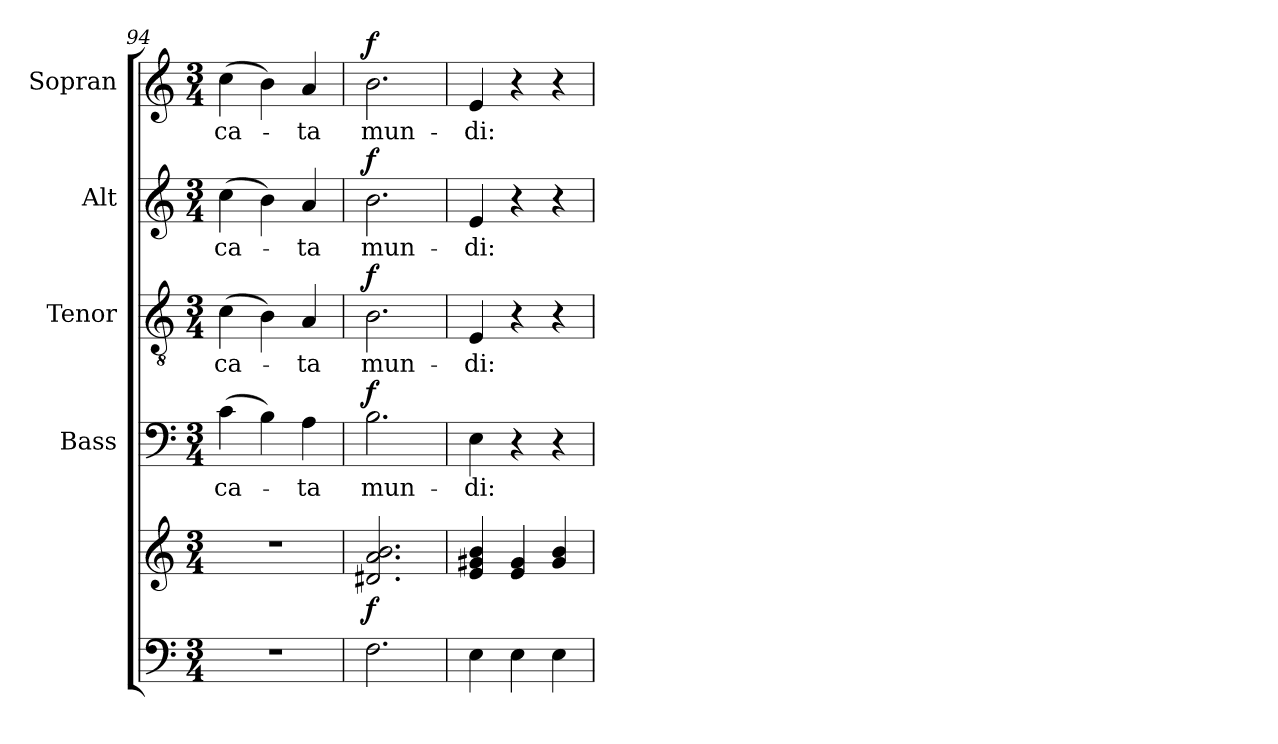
**kern	**kern	**dynam	**kern	**text	**dynam	**kern	**text	**dynam	**kern	**text	**dynam	**kern	**text	**dynam
*part5	*part5	*part5	*part4	*part4	*part4	*part3	*part3	*part3	*part2	*part2	*part2	*part1	*part1	*part1
*staff6	*staff5	*staff5/6	*staff4	*staff4	*staff4	*staff3	*staff3	*staff3	*staff2	*staff2	*staff2	*staff1	*staff1	*staff1
*	*	*	*I"Bass	*	*	*I"Tenor	*	*	*I"Alt	*	*	*I"Sopran	*	*
*	*	*	*I'B.	*	*	*I'T.	*	*	*I'A.	*	*	*I'S.	*	*
*clefF4	*clefG2	*	*clefF4	*	*	*clefGv2	*	*	*clefG2	*	*	*clefG2	*	*
*k[]	*k[]	*	*k[]	*	*	*k[]	*	*	*k[]	*	*	*k[]	*	*
*C:	*C:	*	*C:	*	*	*C:	*	*	*C:	*	*	*C:	*	*
*M3/4	*M3/4	*	*M3/4	*	*	*M3/4	*	*	*M3/4	*	*	*M3/4	*	*
=94	=94	=94	=94	=94	=94	=94	=94	=94	=94	=94	=94	=94	=94	=94
!	!	!	!	!LO:LY:b	!	!	!LO:LY:b	!	!	!LO:LY:b	!	!	!LO:LY:b	!
2.r	2.r	.	(>4c\	-ca-	.	(>4c\	-ca-	.	(>4cc\	-ca-	.	(>4cc\	-ca-	.
.	.	.	4B\)	.	.	4B\)	.	.	4b\)	.	.	4b\)	.	.
!	!	!	!	!LO:LY:b	!	!	!LO:LY:b	!	!	!LO:LY:b	!	!	!LO:LY:b	!
.	.	.	4A\	-ta	.	4A/	-ta	.	4a/	-ta	.	4a/	-ta	.
!!LO:PB:g=z
=95	=95	=95	=95	=95	=95	=95	=95	=95	=95	=95	=95	=95	=95	=95
!	!	!LO:DY:b	!	!LO:LY:b	!LO:DY:a	!	!LO:LY:b	!LO:DY:a	!	!LO:LY:b	!LO:DY:a	!	!LO:LY:b	!LO:DY:a
2.F\	2.d#X/ 2.a/ 2.b/	f	2.B\	mun-	f	2.B\	mun-	f	2.b\	mun-	f	2.b\	mun-	f
=96	=96	=96	=96	=96	=96	=96	=96	=96	=96	=96	=96	=96	=96	=96
!	!	!	!	!LO:LY:b	!	!	!LO:LY:b	!	!	!LO:LY:b	!	!	!LO:LY:b	!
4E\	4e/ 4g#X/ 4b/	.	4E\	-di:	.	4E/	-di:	.	4e/	-di:	.	4e/	-di:	.
4E\	4e/ 4g#/	.	4r	.	.	4r	.	.	4r	.	.	4r	.	.
4E\	4g#/ 4b/	.	4r	.	.	4r	.	.	4r	.	.	4r	.	.
=	=	=	=	=	=	=	=	=	=	=	=	=	=	=
*-	*-	*-	*-	*-	*-	*-	*-	*-	*-	*-	*-	*-	*-	*-
